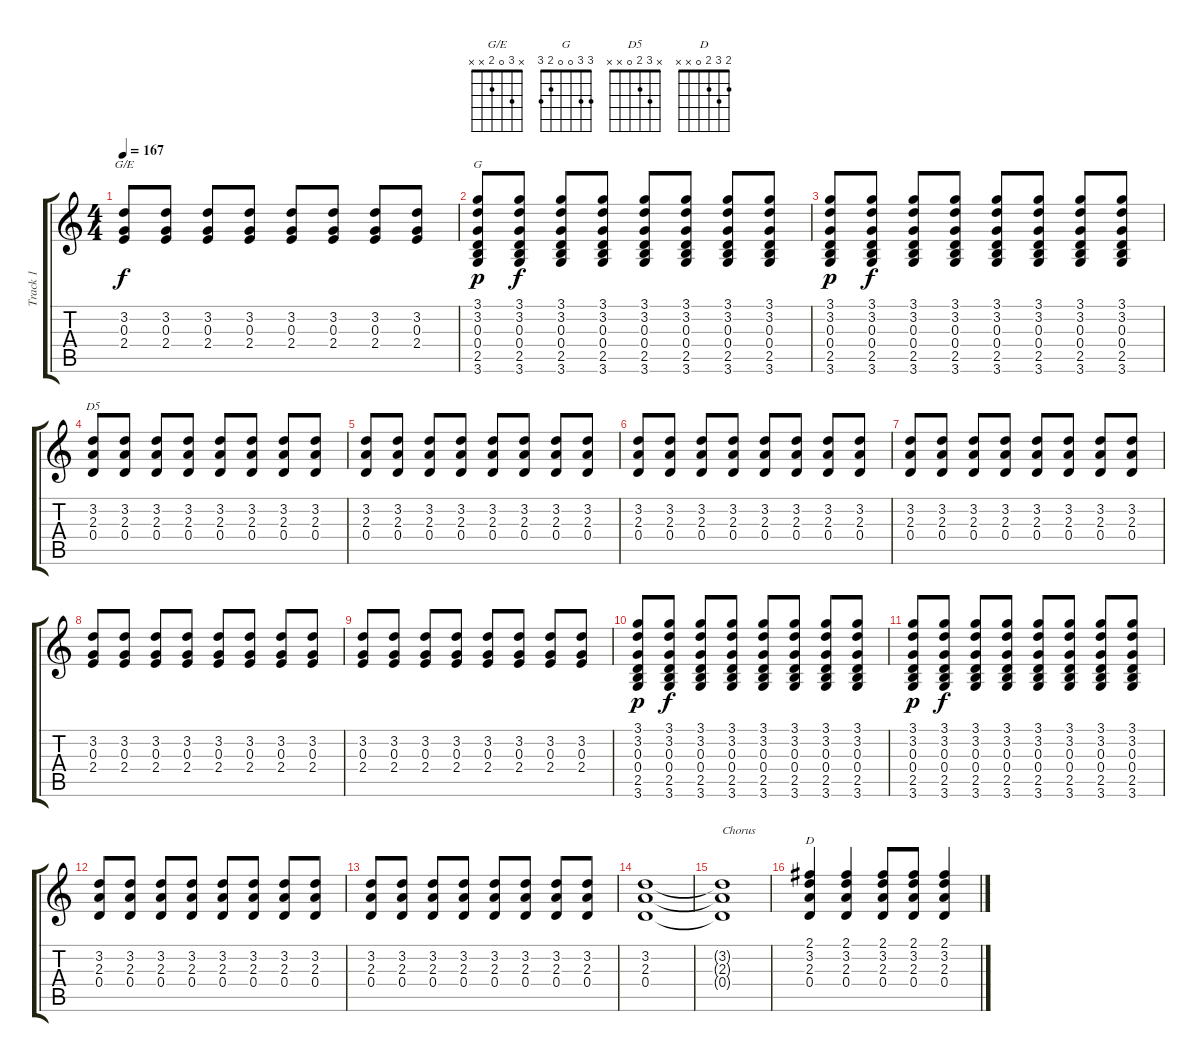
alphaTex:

\track ("Track 1" "Track 1") {instrument acousticguitarnylon}
\staff {score tabs}
\tuning (E4 B3 G3 D3 A2 E2) {hide}
\chord ("G/E" x 3 0 2 x x)
\chord ("G" 3 3 0 0 2 3)
\chord ("D5" x 3 2 0 x x)
\chord ("D" 2 3 2 0 x x)
\ts (4 4)
\tempo 167
\clef g2
\ks c
(3.2 0.3 2.4).8{ch "G/E" dy f} (3.2 0.3 2.4).8 (3.2 0.3 2.4).8 (3.2 0.3 2.4).8 (3.2 0.3 2.4).8 (3.2 0.3 2.4).8 (3.2 0.3 2.4).8 (3.2 0.3 2.4).8 |
(3.1 3.2 0.3 0.4 2.5 3.6).8{ch "G" dy p} (3.1 3.2 0.3 0.4 2.5 3.6).8{dy f} (3.1 3.2 0.3 0.4 2.5 3.6).8 (3.1 3.2 0.3 0.4 2.5 3.6).8 (3.1 3.2 0.3 0.4 2.5 3.6).8 (3.1 3.2 0.3 0.4 2.5 3.6).8 (3.1 3.2 0.3 0.4 2.5 3.6).8 (3.1 3.2 0.3 0.4 2.5 3.6).8 |
(3.1 3.2 0.3 0.4 2.5 3.6).8{dy p} (3.1 3.2 0.3 0.4 2.5 3.6).8{dy f} (3.1 3.2 0.3 0.4 2.5 3.6).8 (3.1 3.2 0.3 0.4 2.5 3.6).8 (3.1 3.2 0.3 0.4 2.5 3.6).8 (3.1 3.2 0.3 0.4 2.5 3.6).8 (3.1 3.2 0.3 0.4 2.5 3.6).8 (3.1 3.2 0.3 0.4 2.5 3.6).8 |
(3.2 2.3 0.4).8{ch "D5"} (3.2 2.3 0.4).8 (3.2 2.3 0.4).8 (3.2 2.3 0.4).8 (3.2 2.3 0.4).8 (3.2 2.3 0.4).8 (3.2 2.3 0.4).8 (3.2 2.3 0.4).8 |
(3.2 2.3 0.4).8 (3.2 2.3 0.4).8 (3.2 2.3 0.4).8 (3.2 2.3 0.4).8 (3.2 2.3 0.4).8 (3.2 2.3 0.4).8 (3.2 2.3 0.4).8 (3.2 2.3 0.4).8 |
(3.2 2.3 0.4).8 (3.2 2.3 0.4).8 (3.2 2.3 0.4).8 (3.2 2.3 0.4).8 (3.2 2.3 0.4).8 (3.2 2.3 0.4).8 (3.2 2.3 0.4).8 (3.2 2.3 0.4).8 |
(3.2 2.3 0.4).8 (3.2 2.3 0.4).8 (3.2 2.3 0.4).8 (3.2 2.3 0.4).8 (3.2 2.3 0.4).8 (3.2 2.3 0.4).8 (3.2 2.3 0.4).8 (3.2 2.3 0.4).8 |
(3.2 0.3 2.4).8 (3.2 0.3 2.4).8 (3.2 0.3 2.4).8 (3.2 0.3 2.4).8 (3.2 0.3 2.4).8 (3.2 0.3 2.4).8 (3.2 0.3 2.4).8 (3.2 0.3 2.4).8 |
(3.2 0.3 2.4).8 (3.2 0.3 2.4).8 (3.2 0.3 2.4).8 (3.2 0.3 2.4).8 (3.2 0.3 2.4).8 (3.2 0.3 2.4).8 (3.2 0.3 2.4).8 (3.2 0.3 2.4).8 |
(3.1 3.2 0.3 0.4 2.5 3.6).8{dy p} (3.1 3.2 0.3 0.4 2.5 3.6).8{dy f} (3.1 3.2 0.3 0.4 2.5 3.6).8 (3.1 3.2 0.3 0.4 2.5 3.6).8 (3.1 3.2 0.3 0.4 2.5 3.6).8 (3.1 3.2 0.3 0.4 2.5 3.6).8 (3.1 3.2 0.3 0.4 2.5 3.6).8 (3.1 3.2 0.3 0.4 2.5 3.6).8 |
(3.1 3.2 0.3 0.4 2.5 3.6).8{dy p} (3.1 3.2 0.3 0.4 2.5 3.6).8{dy f} (3.1 3.2 0.3 0.4 2.5 3.6).8 (3.1 3.2 0.3 0.4 2.5 3.6).8 (3.1 3.2 0.3 0.4 2.5 3.6).8 (3.1 3.2 0.3 0.4 2.5 3.6).8 (3.1 3.2 0.3 0.4 2.5 3.6).8 (3.1 3.2 0.3 0.4 2.5 3.6).8 |
(3.2 2.3 0.4).8 (3.2 2.3 0.4).8 (3.2 2.3 0.4).8 (3.2 2.3 0.4).8 (3.2 2.3 0.4).8 (3.2 2.3 0.4).8 (3.2 2.3 0.4).8 (3.2 2.3 0.4).8 |
(3.2 2.3 0.4).8 (3.2 2.3 0.4).8 (3.2 2.3 0.4).8 (3.2 2.3 0.4).8 (3.2 2.3 0.4).8 (3.2 2.3 0.4).8 (3.2 2.3 0.4).8 (3.2 2.3 0.4).8 |
(3.2 2.3 0.4).1{volume 8} |
(3.2{t} 2.3{t} 0.4{t}).1{txt "Chorus"} |
(2.1 3.2 2.3 0.4).4{ch "D"} (2.1 3.2 2.3 0.4).4 (2.1 3.2 2.3 0.4).8 (2.1 3.2 2.3 0.4).8 (2.1 3.2 2.3 0.4).4
